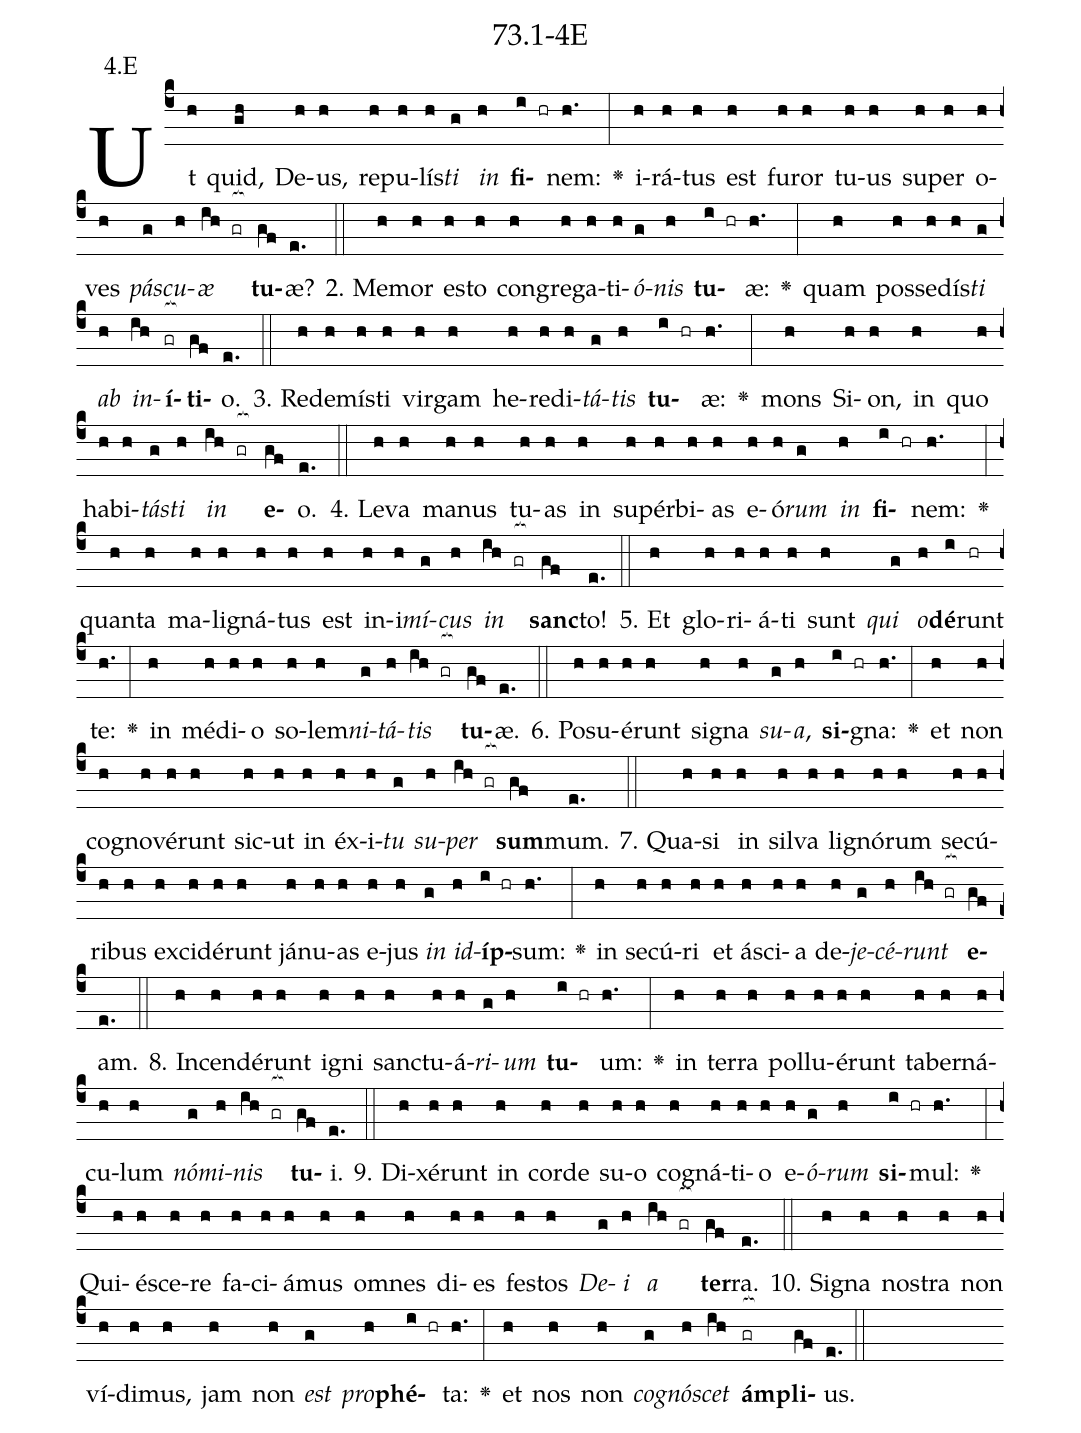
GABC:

name: 73.1-4E;
annotation: 4.E;
%%
(c4)Ut(h) quid,(gh) De(h)us,(h) re(h)pu(h)lís(h)<i>ti</i>(g) <i>in</i>(h) <b>fi</b>(i hr)nem:(h.) <v>\greheightstar</v>(:) i(h)rá(h)tus(h) est(h) fu(h)ror(h) tu(h)us(h) su(h)per(h) o(h)ves(h) <i>pás</i>(g)<i>cu</i>(h)<i>æ</i>(ih gr[ocb:1{]) <b>tu</b>(gf[ocb:0}])æ?(e.) (::)
2. Me(h)mor(h) es(h)to(h) con(h)gre(h)ga(h)ti(h)<i>ó</i>(g)<i>nis</i>(h) <b>tu</b>(i hr)æ:(h.) <v>\greheightstar</v>(:) quam(h) pos(h)se(h)dís(h)<i>ti</i>(g) <i>ab</i>(h) <i>in</i>(ih)<b>í</b>(gr[ocb:1{])<b>ti</b>(gf[ocb:0}])o.(e.) (::)
3. Red(h)e(h)mís(h)ti(h) vir(h)gam(h) he(h)re(h)di(h)<i>tá</i>(g)<i>tis</i>(h) <b>tu</b>(i hr)æ:(h.) <v>\greheightstar</v>(:) mons(h) Si(h)on,(h) in(h) quo(h) ha(h)bi(h)<i>tás</i>(g)<i>ti</i>(h) <i>in</i>(ih gr[ocb:1{]) <b>e</b>(gf[ocb:0}])o.(e.) (::)
4. Le(h)va(h) ma(h)nus(h) tu(h)as(h) in(h) su(h)pér(h)bi(h)as(h) e(h)ó(h)<i>rum</i>(g) <i>in</i>(h) <b>fi</b>(i hr)nem:(h.) <v>\greheightstar</v>(:) quan(h)ta(h) ma(h)li(h)gná(h)tus(h) est(h) in(h)i(h)<i>mí</i>(g)<i>cus</i>(h) <i>in</i>(ih gr[ocb:1{]) <b>sanc</b>(gf[ocb:0}])to!(e.) (::)
5. Et(h) glo(h)ri(h)á(h)ti(h) sunt(h) <i>qui</i>(g) <i>o</i>(h)<b>dé</b>(i)runt(hr) te:(h.) <v>\greheightstar</v>(:) in(h) mé(h)di(h)o(h) so(h)lem(h)<i>ni</i>(g)<i>tá</i>(h)<i>tis</i>(ih gr[ocb:1{]) <b>tu</b>(gf[ocb:0}])æ.(e.) (::)
6. Po(h)su(h)é(h)runt(h) si(h)gna(h) <i>su</i>(g)<i>a</i>,(h) <b>si</b>(i hr)gna:(h.) <v>\greheightstar</v>(:) et(h) non(h) co(h)gno(h)vé(h)runt(h) sic(h)ut(h) in(h) éx(h)i(h)<i>tu</i>(g) <i>su</i>(h)<i>per</i>(ih gr[ocb:1{]) <b>sum</b>(gf[ocb:0}])mum.(e.) (::)
7. Qua(h)si(h) in(h) sil(h)va(h) li(h)gnó(h)rum(h) se(h)cú(h)ri(h)bus(h) ex(h)ci(h)dé(h)runt(h) já(h)nu(h)as(h) e(h)jus(h) <i>in</i>(g) <i>id</i>(h)<b>íp</b>(i hr)sum:(h.) <v>\greheightstar</v>(:) in(h) se(h)cú(h)ri(h) et(h) á(h)sci(h)a(h) de(h)<i>je</i>(g)<i>cé</i>(h)<i>runt</i>(ih gr[ocb:1{]) <b>e</b>(gf[ocb:0}])am.(e.) (::)
8. In(h)cen(h)dé(h)runt(h) i(h)gni(h) sanc(h)tu(h)á(h)<i>ri</i>(g)<i>um</i>(h) <b>tu</b>(i hr)um:(h.) <v>\greheightstar</v>(:) in(h) ter(h)ra(h) pol(h)lu(h)é(h)runt(h) ta(h)ber(h)ná(h)cu(h)lum(h) <i>nó</i>(g)<i>mi</i>(h)<i>nis</i>(ih gr[ocb:1{]) <b>tu</b>(gf[ocb:0}])i.(e.) (::)
9. Di(h)xé(h)runt(h) in(h) cor(h)de(h) su(h)o(h) co(h)gná(h)ti(h)o(h) e(h)<i>ó</i>(g)<i>rum</i>(h) <b>si</b>(i hr)mul:(h.) <v>\greheightstar</v>(:) Qui(h)é(h)sce(h)re(h) fa(h)ci(h)á(h)mus(h) om(h)nes(h) di(h)es(h) fes(h)tos(h) <i>De</i>(g)<i>i</i>(h) <i>a</i>(ih gr[ocb:1{]) <b>ter</b>(gf[ocb:0}])ra.(e.) (::)
10. Si(h)gna(h) nos(h)tra(h) non(h) ví(h)di(h)mus,(h) jam(h) non(h) <i>est</i>(g) <i>pro</i>(h)<b>phé</b>(i hr)ta:(h.) <v>\greheightstar</v>(:) et(h) nos(h) non(h) <i>co</i>(g)<i>gnó</i>(h)<i>scet</i>(ih) <b>ám</b>(gr[ocb:1{])<b>pli</b>(gf[ocb:0}])us.(e.) (::)
